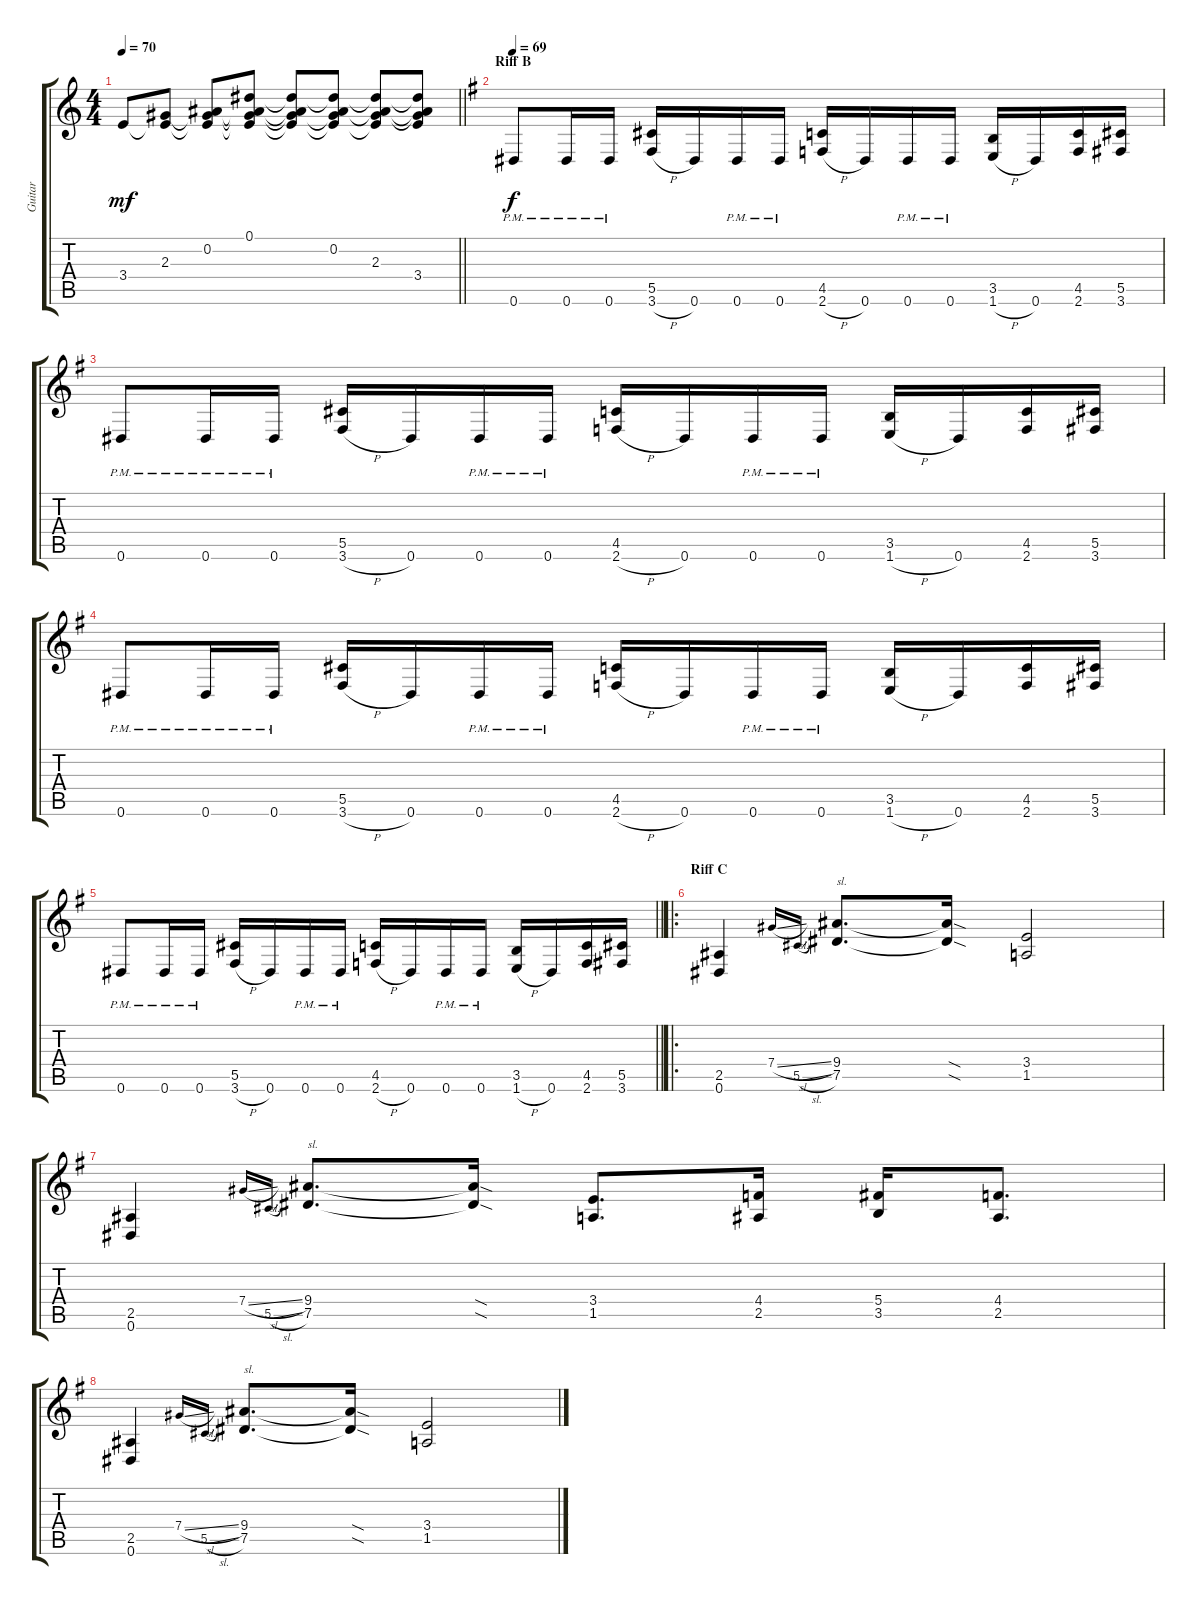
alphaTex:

\track ("Guitar" "Guitar") {instrument distortionguitar}
\staff {score tabs}
\tuning (Eb4 Bb3 Gb3 Db3 Ab2 Eb2) {hide}
\ts (4 4)
\tempo 70
\clef g2
\barLineRight lightlight
\ks aminor
3.4.8{dy mf} (2.3 3.4{t}).8 (0.2 2.3{t} 3.4{t}).8 (0.1 0.2{t} 2.3{t} 3.4{t}).8 (0.1{t} 0.2{t} 2.3{t} 3.4{t}).8 (0.1{t} 0.2 2.3{t} 3.4{t}).8 (0.1{t} 0.2{t} 2.3 3.4{t}).8 (0.1{t} 0.2{t} 2.3{t} 3.4).8 |
\section ("" "Riff B")
\tempo 69
\ks eminor
0.6{pm}.8{dy f} 0.6{pm}.16 0.6{pm}.16 (5.5 3.6{h}).16 0.6.16 0.6{pm}.16 0.6{pm}.16 (4.5 2.6{h}).16 0.6.16 0.6{pm}.16 0.6{pm}.16 (3.5 1.6{h}).16 0.6.16 (4.5 2.6).16 (5.5 3.6).16 |
0.6{pm}.8 0.6{pm}.16 0.6{pm}.16 (5.5 3.6{h}).16 0.6.16 0.6{pm}.16 0.6{pm}.16 (4.5 2.6{h}).16 0.6.16 0.6{pm}.16 0.6{pm}.16 (3.5 1.6{h}).16 0.6.16 (4.5 2.6).16 (5.5 3.6).16 |
0.6{pm}.8 0.6{pm}.16 0.6{pm}.16 (5.5 3.6{h}).16 0.6.16 0.6{pm}.16 0.6{pm}.16 (4.5 2.6{h}).16 0.6.16 0.6{pm}.16 0.6{pm}.16 (3.5 1.6{h}).16 0.6.16 (4.5 2.6).16 (5.5 3.6).16 |
\barLineRight lightlight
0.6{pm}.8 0.6{pm}.16 0.6{pm}.16 (5.5 3.6{h}).16 0.6.16 0.6{pm}.16 0.6{pm}.16 (4.5 2.6{h}).16 0.6.16 0.6{pm}.16 0.6{pm}.16 (3.5 1.6{h}).16 0.6.16 (4.5 2.6).16 (5.5 3.6).16 |
\ro
\section ("" "Riff C")
(2.5 0.6).4 7.4{sl}.16{gr onbeat} 5.5{sl}.16{gr onbeat} (9.4 7.5).8{d txt "sl."} (9.4{sod t} 7.5{sod t}).16 (3.4 1.5).2 |
(2.5 0.6).4 7.4{sl}.16{gr onbeat} 5.5{sl}.16{gr onbeat} (9.4 7.5).8{d txt "sl."} (9.4{sod t} 7.5{sod t}).16 (3.4 1.5).8{d} (4.4 2.5).16 (5.4 3.5).16 (4.4 2.5).8{d} |
(2.5 0.6).4 7.4{sl}.16{gr onbeat} 5.5{sl}.16{gr onbeat} (9.4 7.5).8{d txt "sl."} (9.4{sod t} 7.5{sod t}).16 (3.4 1.5).2
